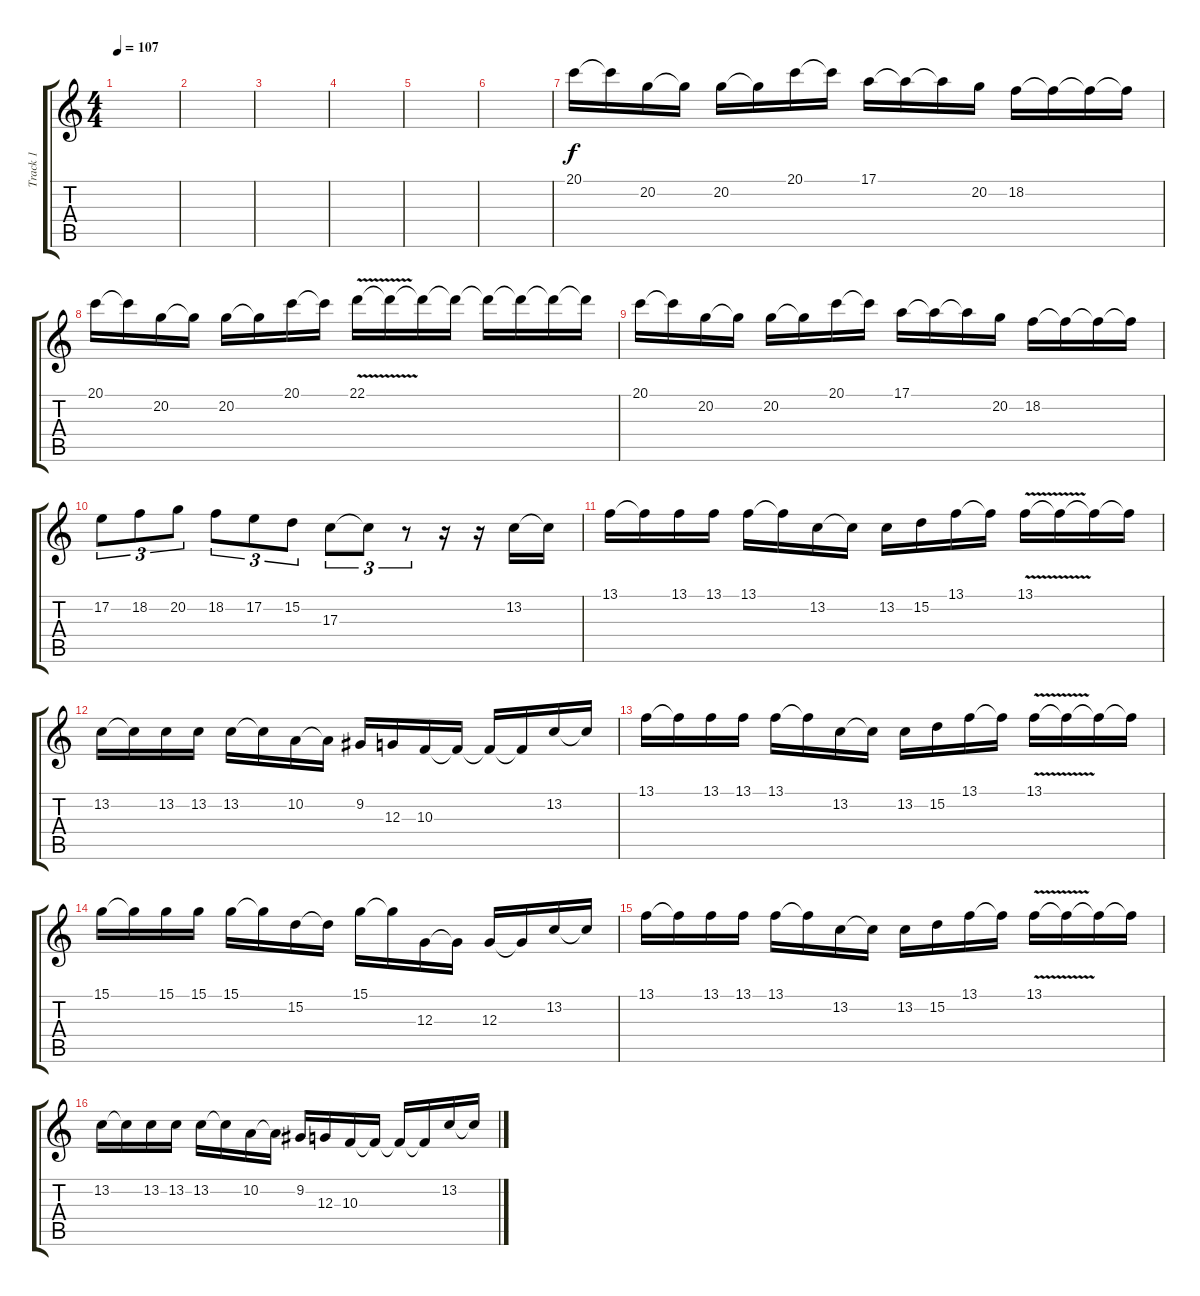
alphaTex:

\track ("Track 1" "Track 1") {instrument lead5charang}
\staff {score tabs}
\tuning (E4 B3 G3 D3 A2 E2) {hide}
\ts (4 4)
\tempo 107
\clef g2
\ks c
|
|
|
|
|
|
20.1.16 20.1{t}.16 20.2.16 20.2{t}.16 20.2.16 20.2{t}.16 20.1.16 20.1{t}.16 17.1.16 17.1{t}.16 17.1{t}.16 20.2.16 18.2.16 18.2{t}.16 18.2{t}.16 18.2{t}.16 |
20.1.16 20.1{t}.16 20.2.16 20.2{t}.16 20.2.16 20.2{t}.16 20.1.16 20.1{t}.16 22.1{v}.16 22.1{t}.16 22.1{t}.16 22.1{t}.16 22.1{t}.16 22.1{t}.16 22.1{t}.16 22.1{t}.16 |
20.1.16 20.1{t}.16 20.2.16 20.2{t}.16 20.2.16 20.2{t}.16 20.1.16 20.1{t}.16 17.1.16 17.1{t}.16 17.1{t}.16 20.2.16 18.2.16 18.2{t}.16 18.2{t}.16 18.2{t}.16 |
17.2.8{tu (3 2)} 18.2.8{tu (3 2)} 20.2.8{tu (3 2)} 18.2.8{tu (3 2)} 17.2.8{tu (3 2)} 15.2.8{tu (3 2)} 17.3.8{tu (3 2)} 17.3{t}.8{tu (3 2)} r.8{tu (3 2)} r.16 r.16 13.2.16 13.2{t}.16 |
13.1.16 13.1{t}.16 13.1.16 13.1.16 13.1.16 13.1{t}.16 13.2.16 13.2{t}.16 13.2.16 15.2.16 13.1.16 13.1{t}.16 13.1{v}.16 13.1{t}.16 13.1{t}.16 13.1{t}.16 |
13.2.16 13.2{t}.16 13.2.16 13.2.16 13.2.16 13.2{t}.16 10.2.16 10.2{t}.16 9.2.16 12.3.16 10.3.16 10.3{t}.16 10.3{t}.16 10.3{t}.16 13.2.16 13.2{t}.16 |
13.1.16 13.1{t}.16 13.1.16 13.1.16 13.1.16 13.1{t}.16 13.2.16 13.2{t}.16 13.2.16 15.2.16 13.1.16 13.1{t}.16 13.1{v}.16 13.1{t}.16 13.1{t}.16 13.1{t}.16 |
15.1.16 15.1{t}.16 15.1.16 15.1.16 15.1.16 15.1{t}.16 15.2.16 15.2{t}.16 15.1.16 15.1{t}.16 12.3.16 12.3{t}.16 12.3.16 12.3{t}.16 13.2.16 13.2{t}.16 |
13.1.16 13.1{t}.16 13.1.16 13.1.16 13.1.16 13.1{t}.16 13.2.16 13.2{t}.16 13.2.16 15.2.16 13.1.16 13.1{t}.16 13.1{v}.16 13.1{t}.16 13.1{t}.16 13.1{t}.16 |
13.2.16 13.2{t}.16 13.2.16 13.2.16 13.2.16 13.2{t}.16 10.2.16 10.2{t}.16 9.2.16 12.3.16 10.3.16 10.3{t}.16 10.3{t}.16 10.3{t}.16 13.2.16 13.2{t}.16
